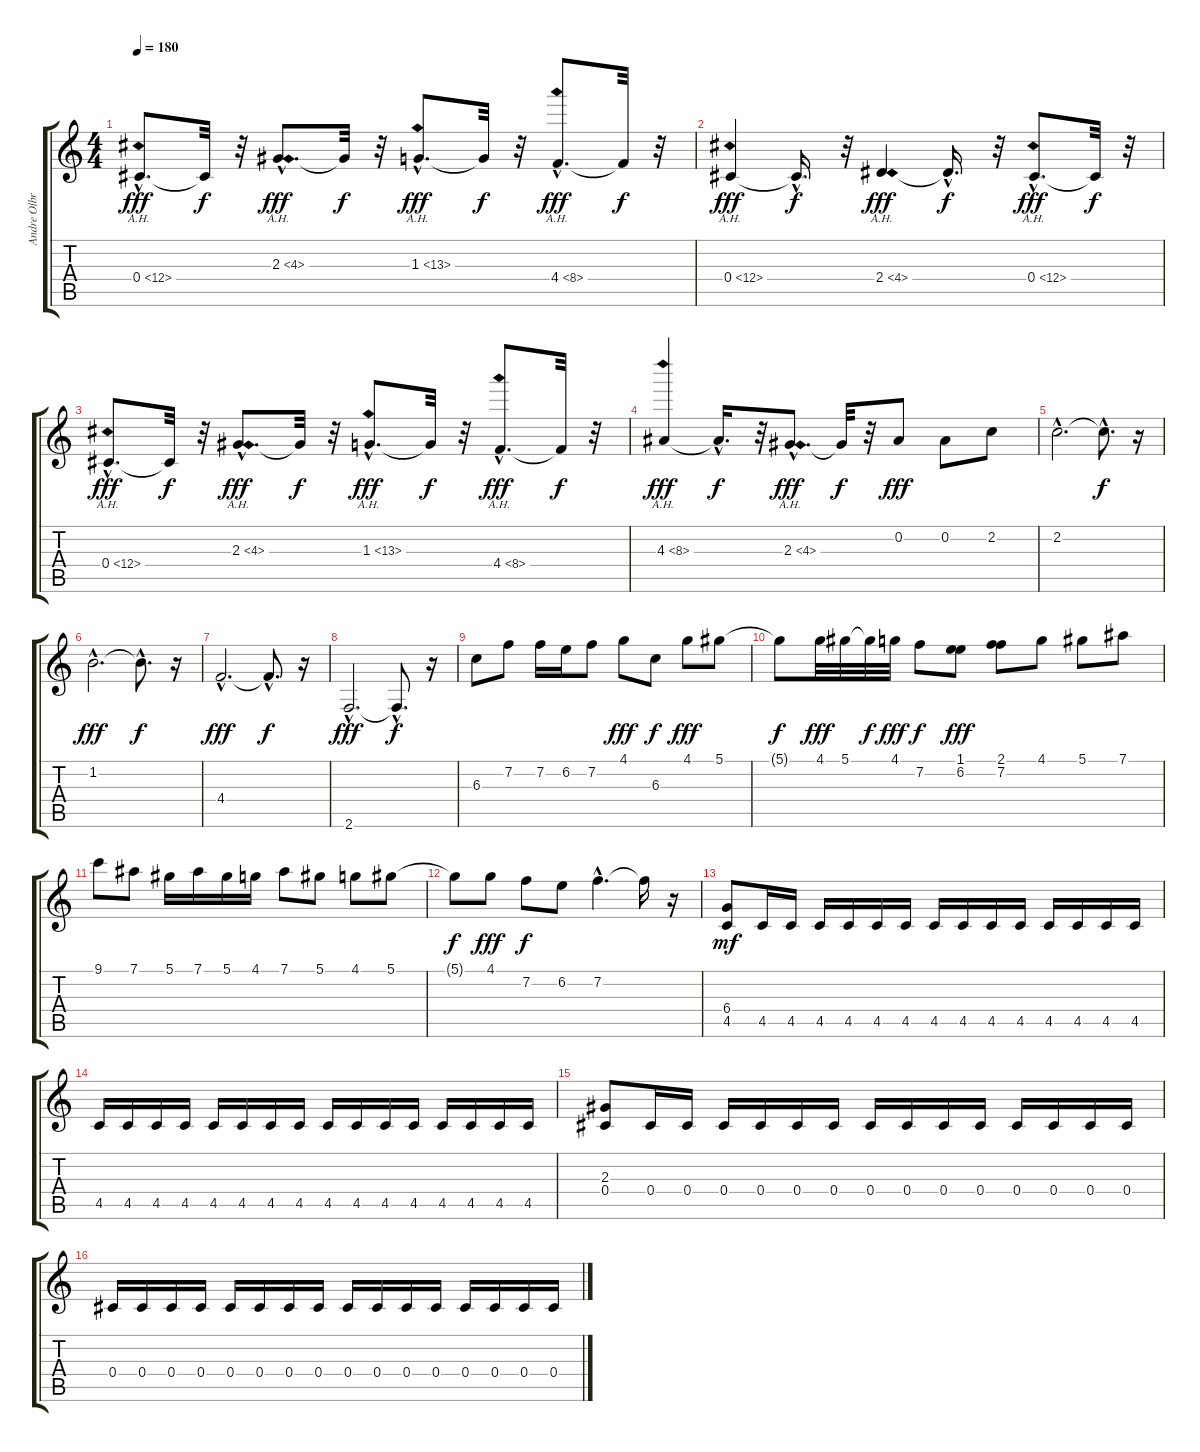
\track ("Andre Olbrich" "Andre Olbr") {instrument distortionguitar}
\staff {score tabs}
\tuning (Eb4 Bb3 Gb3 Db3 Ab2 Eb2) {hide}
\ts (4 4)
\tempo 180
\clef g2
\ks c
0.4{ah 12 hac}.8{d dy fff} 0.4{t}.32{dy f} r.32 2.3{ah 2 hac}.8{d dy fff} 2.3{t}.32{dy f} r.32 1.3{ah 12 hac}.8{d dy fff} 1.3{t}.32{dy f} r.32 4.4{ah 4 hac}.8{d dy fff} 4.4{t}.32{dy f} r.32 |
0.4{ah 12}.4{dy fff} 0.4{hac t}.16{d dy f} r.32 2.4{ah 2}.4{dy fff} 2.4{hac t}.16{d dy f} r.32 0.4{ah 12 hac}.8{d dy fff} 0.4{t}.32{dy f} r.32 |
0.4{ah 12 hac}.8{d dy fff} 0.4{t}.32{dy f} r.32 2.3{ah 2 hac}.8{d dy fff} 2.3{t}.32{dy f} r.32 1.3{ah 12 hac}.8{d dy fff} 1.3{t}.32{dy f} r.32 4.4{ah 4 hac}.8{d dy fff} 4.4{t}.32{dy f} r.32 |
4.3{ah 4}.4{dy fff} 4.3{hac t}.16{d dy f} r.32 2.3{ah 2 hac}.8{d dy fff} 2.3{t}.32{dy f} r.32 0.2.8{dy fff} 0.2.8 2.2.8 |
2.2{hac}.2{d} 2.2{hac t}.8{d dy f} r.16 |
1.2{hac}.2{d dy fff} 1.2{hac t}.8{d dy f} r.16 |
4.4{hac}.2{d dy fff} 4.4{hac t}.8{d dy f} r.16 |
2.6{hac}.2{d dy fff} 2.6{hac t}.8{d dy f} r.16 |
6.3.8 7.2.8 7.2.16 6.2.16 7.2.8 4.1.8{dy fff} 6.3.8{dy f} 4.1.8{dy fff} 5.1.8 |
5.1{t}.8{dy f} 4.1.32{dy fff} 5.1.32 5.1{t}.32{dy f} 4.1.32{dy fff} 7.2.8{dy f} (1.1 6.2).8{dy fff} (2.1 7.2).8 4.1.8 5.1.8 7.1.8 |
9.1.8 7.1.8 5.1.16 7.1.16 5.1.16 4.1.16 7.1.8 5.1.8 4.1.8 5.1.8 |
5.1{t}.8{dy f} 4.1.8{dy fff} 7.2.8{dy f} 6.2.8 7.2{hac}.4{d} 7.2{t}.16 r.16 |
(6.4 4.5).8{dy mf} 4.5.16 4.5.16 4.5.16 4.5.16 4.5.16 4.5.16 4.5.16 4.5.16 4.5.16 4.5.16 4.5.16 4.5.16 4.5.16 4.5.16 |
4.5.16 4.5.16 4.5.16 4.5.16 4.5.16 4.5.16 4.5.16 4.5.16 4.5.16 4.5.16 4.5.16 4.5.16 4.5.16 4.5.16 4.5.16 4.5.16 |
(2.3 0.4).8 0.4.16 0.4.16 0.4.16 0.4.16 0.4.16 0.4.16 0.4.16 0.4.16 0.4.16 0.4.16 0.4.16 0.4.16 0.4.16 0.4.16 |
0.4.16 0.4.16 0.4.16 0.4.16 0.4.16 0.4.16 0.4.16 0.4.16 0.4.16 0.4.16 0.4.16 0.4.16 0.4.16 0.4.16 0.4.16 0.4.16
